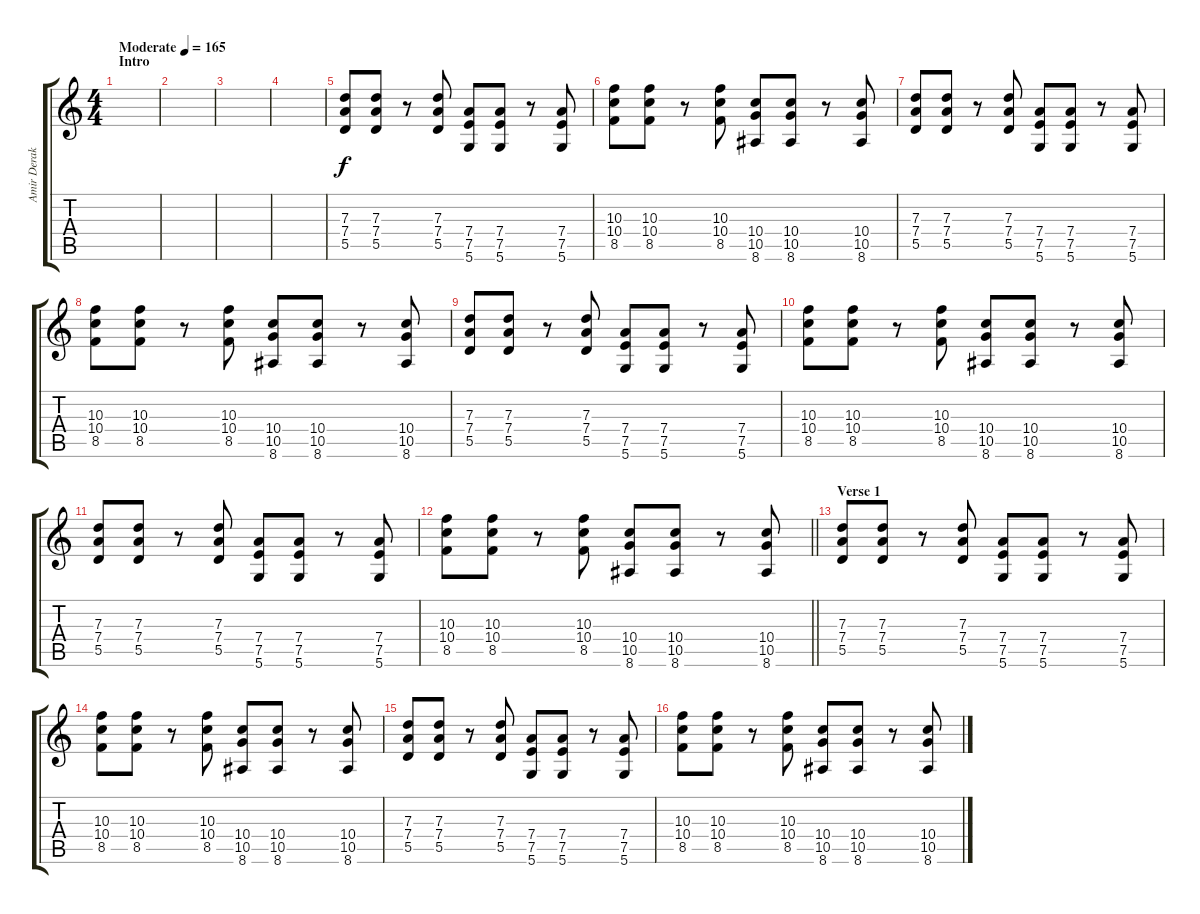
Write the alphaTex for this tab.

\track ("Amir Derakh-Lead Guitar" "Amir Derak") {instrument distortionguitar}
\staff {score tabs}
\tuning (E4 B3 G3 D3 A2 D2) {hide}
\ts (4 4)
\section ("" "Intro")
\tempo (165 "Moderate")
\clef g2
\ks c
|
|
|
|
(7.3 7.4 5.5).8 (7.3 7.4 5.5).8 r.8 (7.3 7.4 5.5).8 (7.4 7.5 5.6).8 (7.4 7.5 5.6).8 r.8 (7.4 7.5 5.6).8 |
(10.3 10.4 8.5).8 (10.3 10.4 8.5).8 r.8 (10.3 10.4 8.5).8 (10.4 10.5 8.6).8 (10.4 10.5 8.6).8 r.8 (10.4 10.5 8.6).8 |
(7.3 7.4 5.5).8 (7.3 7.4 5.5).8 r.8 (7.3 7.4 5.5).8 (7.4 7.5 5.6).8 (7.4 7.5 5.6).8 r.8 (7.4 7.5 5.6).8 |
(10.3 10.4 8.5).8 (10.3 10.4 8.5).8 r.8 (10.3 10.4 8.5).8 (10.4 10.5 8.6).8 (10.4 10.5 8.6).8 r.8 (10.4 10.5 8.6).8 |
(7.3 7.4 5.5).8 (7.3 7.4 5.5).8 r.8 (7.3 7.4 5.5).8 (7.4 7.5 5.6).8 (7.4 7.5 5.6).8 r.8 (7.4 7.5 5.6).8 |
(10.3 10.4 8.5).8 (10.3 10.4 8.5).8 r.8 (10.3 10.4 8.5).8 (10.4 10.5 8.6).8 (10.4 10.5 8.6).8 r.8 (10.4 10.5 8.6).8 |
(7.3 7.4 5.5).8 (7.3 7.4 5.5).8 r.8 (7.3 7.4 5.5).8 (7.4 7.5 5.6).8 (7.4 7.5 5.6).8 r.8 (7.4 7.5 5.6).8 |
\barLineRight lightlight
(10.3 10.4 8.5).8 (10.3 10.4 8.5).8 r.8 (10.3 10.4 8.5).8 (10.4 10.5 8.6).8 (10.4 10.5 8.6).8 r.8 (10.4 10.5 8.6).8 |
\section ("" "Verse 1")
(7.3 7.4 5.5).8 (7.3 7.4 5.5).8 r.8 (7.3 7.4 5.5).8 (7.4 7.5 5.6).8 (7.4 7.5 5.6).8 r.8 (7.4 7.5 5.6).8 |
(10.3 10.4 8.5).8 (10.3 10.4 8.5).8 r.8 (10.3 10.4 8.5).8 (10.4 10.5 8.6).8 (10.4 10.5 8.6).8 r.8 (10.4 10.5 8.6).8 |
(7.3 7.4 5.5).8 (7.3 7.4 5.5).8 r.8 (7.3 7.4 5.5).8 (7.4 7.5 5.6).8 (7.4 7.5 5.6).8 r.8 (7.4 7.5 5.6).8 |
(10.3 10.4 8.5).8 (10.3 10.4 8.5).8 r.8 (10.3 10.4 8.5).8 (10.4 10.5 8.6).8 (10.4 10.5 8.6).8 r.8 (10.4 10.5 8.6).8
